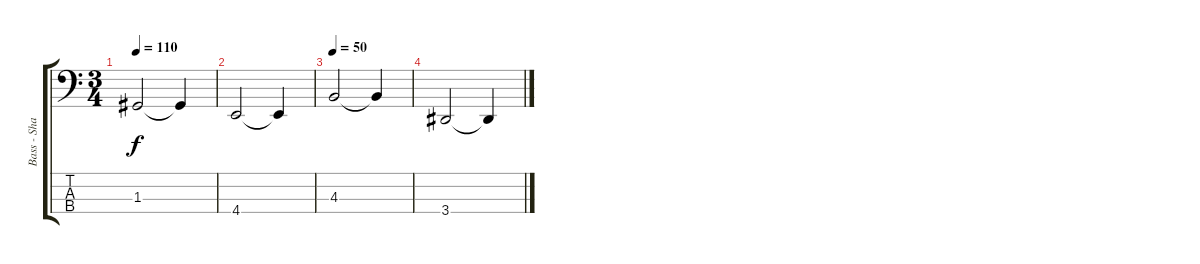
\track ("Bass - Shavo" "Bass - Sha") {instrument electricbasspick}
\staff {score tabs}
\tuning (F2 C2 G1 C1) {hide}
\ts (3 4)
\tempo 110
\clef f4
\ks c
1.3.2{dy f} 1.3{t}.4 |
4.4.2 4.4{t}.4 |
\tempo 50
4.3.2 4.3{t}.4 |
3.4.2 3.4{t}.4
